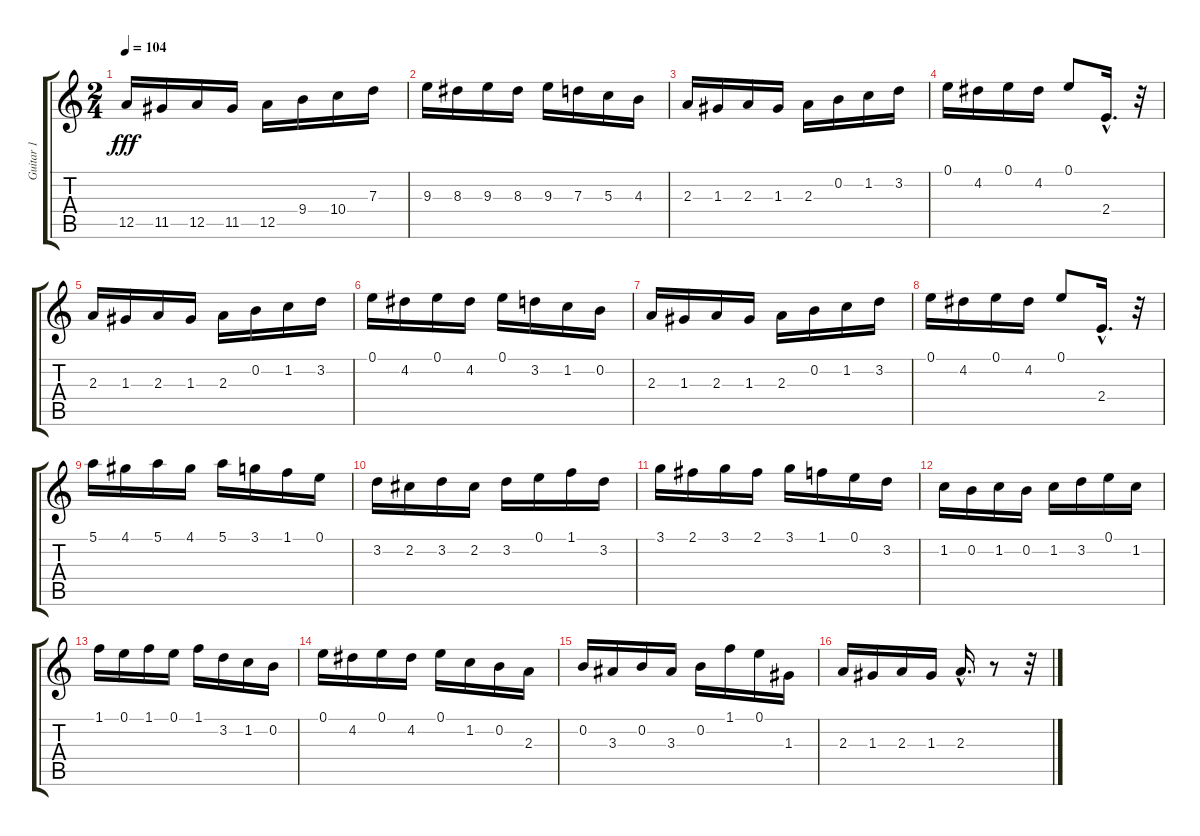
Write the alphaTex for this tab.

\track ("Guitar 1" "Guitar 1") {instrument acousticguitarnylon}
\staff {score tabs}
\tuning (E4 B3 G3 D3 A2 E2) {hide}
\ts (2 4)
\tempo 104
\clef g2
\ks c
12.5.16{dy fff} 11.5.16 12.5.16 11.5.16 12.5.16 9.4.16 10.4.16 7.3.16 |
9.3.16 8.3.16 9.3.16 8.3.16 9.3.16 7.3.16 5.3.16 4.3.16 |
2.3.16 1.3.16 2.3.16 1.3.16 2.3.16 0.2.16 1.2.16 3.2.16 |
0.1.16 4.2.16 0.1.16 4.2.16 0.1.8 2.4{hac}.16{d} r.32 |
2.3.16 1.3.16 2.3.16 1.3.16 2.3.16 0.2.16 1.2.16 3.2.16 |
0.1.16 4.2.16 0.1.16 4.2.16 0.1.16 3.2.16 1.2.16 0.2.16 |
2.3.16 1.3.16 2.3.16 1.3.16 2.3.16 0.2.16 1.2.16 3.2.16 |
0.1.16 4.2.16 0.1.16 4.2.16 0.1.8 2.4{hac}.16{d} r.32 |
5.1.16 4.1.16 5.1.16 4.1.16 5.1.16 3.1.16 1.1.16 0.1.16 |
3.2.16 2.2.16 3.2.16 2.2.16 3.2.16 0.1.16 1.1.16 3.2.16 |
3.1.16 2.1.16 3.1.16 2.1.16 3.1.16 1.1.16 0.1.16 3.2.16 |
1.2.16 0.2.16 1.2.16 0.2.16 1.2.16 3.2.16 0.1.16 1.2.16 |
1.1.16 0.1.16 1.1.16 0.1.16 1.1.16 3.2.16 1.2.16 0.2.16 |
0.1.16 4.2.16 0.1.16 4.2.16 0.1.16 1.2.16 0.2.16 2.3.16 |
0.2.16 3.3.16 0.2.16 3.3.16 0.2.16 1.1.16 0.1.16 1.3.16 |
2.3.16 1.3.16 2.3.16 1.3.16 2.3{hac}.16{d} r.8 r.32
